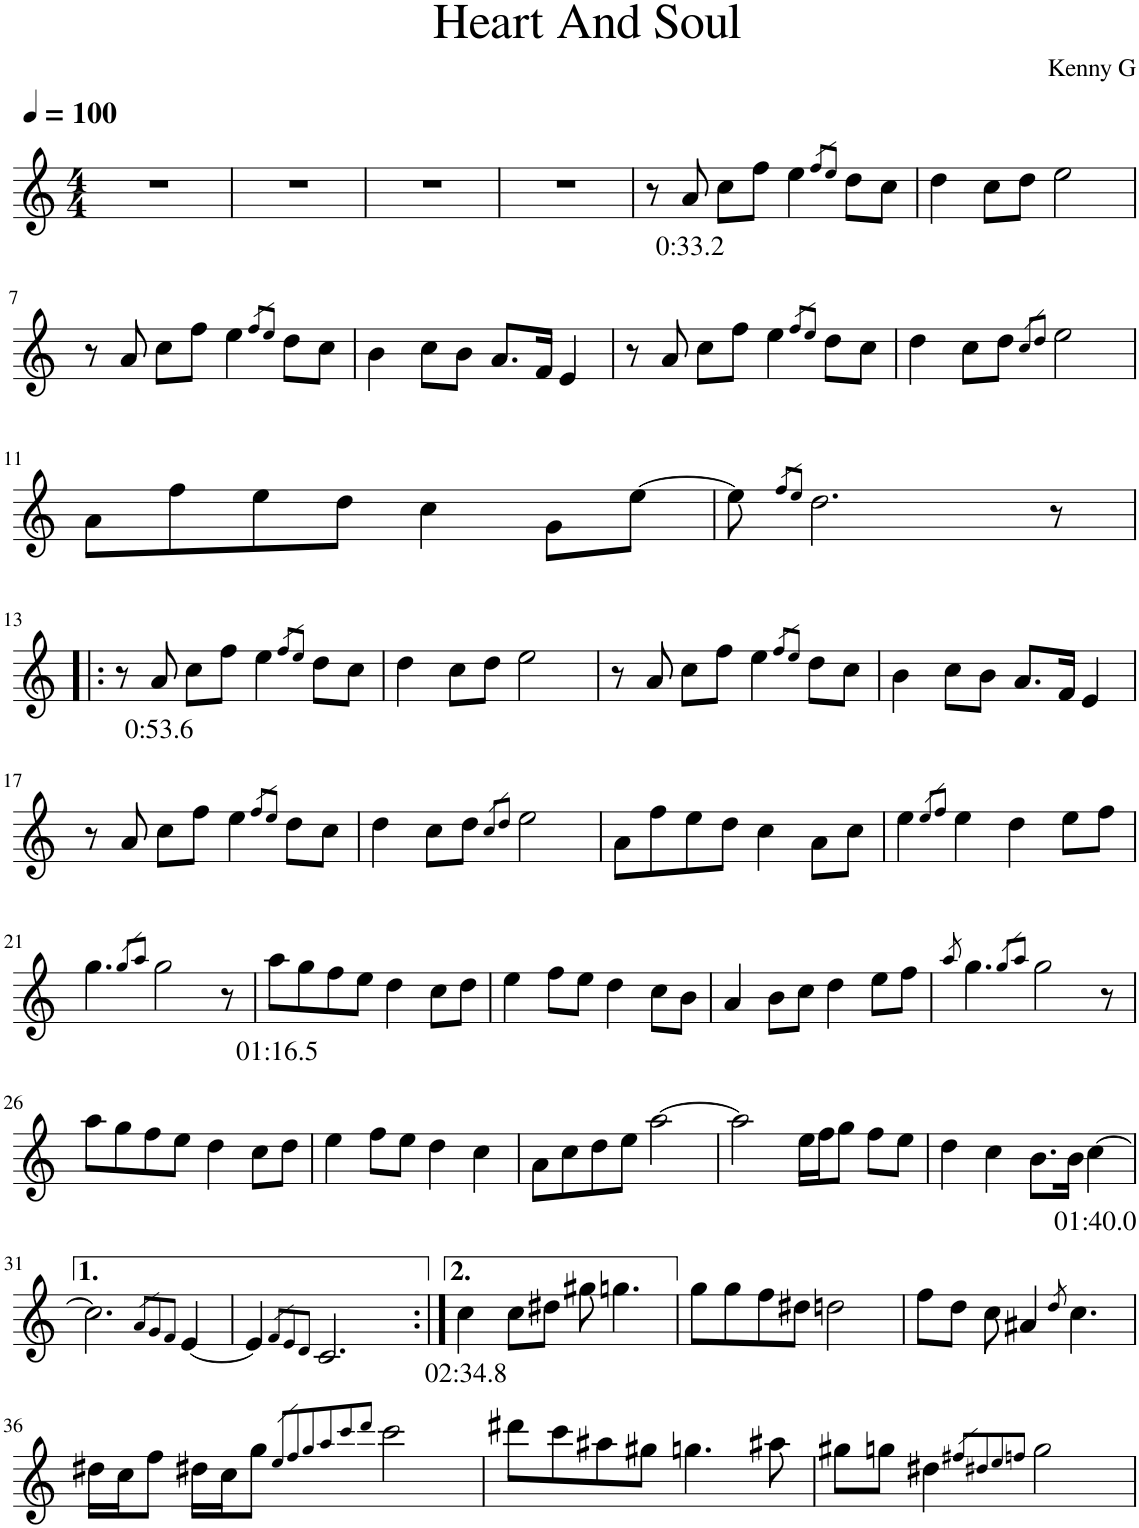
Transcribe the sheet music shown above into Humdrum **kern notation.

**kern	**text
*part1	*part1
*staff1	*staff1
*I"Piano	*
*I'Pno.	*
*clefG2	*
*k[]	*
*M4/4	*
*MM100	*
=1	=1
1r	.
=2	=2
1r	.
=3	=3
1r	.
=4	=4
1r	.
=5	=5
8r	.
!	!LO:LY:b
8a/	0:33.2
8cc\L	.
8ff\J	.
4ee\	.
8qff/L	.
8qee/J	.
8dd\L	.
8cc\J	.
=6	=6
4dd\	.
8cc\L	.
8dd\J	.
2ee\	.
!!LO:LB:g=z
=7	=7
8r	.
8a/	.
8cc\L	.
8ff\J	.
4ee\	.
8qff/L	.
8qee/J	.
8dd\L	.
8cc\J	.
=8	=8
4b\	.
8cc\L	.
8b\J	.
8.a/L	.
16f/Jk	.
4e/	.
=9	=9
8r	.
8a/	.
8cc\L	.
8ff\J	.
4ee\	.
8qff/L	.
8qee/J	.
8dd\L	.
8cc\J	.
=10	=10
4dd\	.
8cc\L	.
8dd\J	.
8qcc/L	.
8qdd/J	.
2ee\	.
!!LO:LB:g=z
=11	=11
8a\L	.
8ff\	.
8ee\	.
8dd\J	.
4cc\	.
8g\L	.
[8ee\J	.
=12	=12
8ee\]	.
8qff/L	.
8qee/J	.
2.dd\	.
8r	.
!!LO:LB:g=z
=13!|:	=13!|:
8r	.
!	!LO:LY:b
8a/	0:53.6
8cc\L	.
8ff\J	.
4ee\	.
8qff/L	.
8qee/J	.
8dd\L	.
8cc\J	.
=14	=14
4dd\	.
8cc\L	.
8dd\J	.
2ee\	.
=15	=15
8r	.
8a/	.
8cc\L	.
8ff\J	.
4ee\	.
8qff/L	.
8qee/J	.
8dd\L	.
8cc\J	.
=16	=16
4b\	.
8cc\L	.
8b\J	.
8.a/L	.
16f/Jk	.
4e/	.
!!LO:LB:g=z
=17	=17
8r	.
8a/	.
8cc\L	.
8ff\J	.
4ee\	.
8qff/L	.
8qee/J	.
8dd\L	.
8cc\J	.
=18	=18
4dd\	.
8cc\L	.
8dd\J	.
8qcc/L	.
8qdd/J	.
2ee\	.
=19	=19
8a\L	.
8ff\	.
8ee\	.
8dd\J	.
4cc\	.
8a\L	.
8cc\J	.
=20	=20
4ee\	.
8qee/L	.
8qff/J	.
4ee\	.
4dd\	.
8ee\L	.
8ff\J	.
!!LO:LB:g=z
=21	=21
4.gg\	.
8qgg/L	.
8qaa/J	.
2gg\	.
8r	.
=22	=22
!	!LO:LY:b
8aa\L	01:16.5
8gg\	.
8ff\	.
8ee\J	.
4dd\	.
8cc\L	.
8dd\J	.
=23	=23
4ee\	.
8ff\L	.
8ee\J	.
4dd\	.
8cc\L	.
8b\J	.
=24	=24
4a/	.
8b\L	.
8cc\J	.
4dd\	.
8ee\L	.
8ff\J	.
=25	=25
8qaa/	.
4.gg\	.
8qgg/L	.
8qaa/J	.
2gg\	.
8r	.
!!LO:LB:g=z
=26	=26
8aa\L	.
8gg\	.
8ff\	.
8ee\J	.
4dd\	.
8cc\L	.
8dd\J	.
=27	=27
4ee\	.
8ff\L	.
8ee\J	.
4dd\	.
4cc\	.
=28	=28
8a\L	.
8cc\	.
8dd\	.
8ee\J	.
[2aa\	.
=29	=29
2aa\]	.
16ee\LL	.
16ff\J	.
8gg\J	.
8ff\L	.
8ee\J	.
=30	=30
4dd\	.
4cc\	.
8.b\L	.
16b\Jk	.
!	!LO:LY:b
[4cc\	01:40.0
!!LO:LB:g=z
=31	=31
2.cc\]	.
8qa/L	.
8qg/	.
8qf/J	.
[4e/	.
=32	=32
4e/]	.
8qf/L	.
8qe/	.
8qd/J	.
2.c/	.
=33:|!	=33:|!
!	!LO:LY:b
4cc\	02:34.8
8cc\L	.
8dd#X\J	.
8gg#X\	.
4.ggn\	.
=34	=34
8gg\L	.
8gg\	.
8ff\	.
8dd#X\J	.
2ddn\	.
=35	=35
8ff\L	.
8dd\J	.
8cc\	.
4a#X/	.
8qdd/	.
4.cc\	.
!!LO:LB:g=z
=36	=36
16dd#X\LL	.
16cc\J	.
8ff\J	.
16dd#X\LL	.
16cc\J	.
8gg\J	.
8qee/L	.
8qff/	.
8qgg/	.
8qaa/	.
8qccc/	.
8qddd/J	.
2ccc\	.
=37	=37
8ddd#X\L	.
8ccc\	.
8aa#X\	.
8gg#X\J	.
4.ggn\	.
8aa#X\	.
=38	=38
8gg#X\L	.
8ggn\J	.
4dd#X\	.
8qff#X/L	.
8qdd#X/	.
8qee/	.
8qffn/J	.
2gg\	.
=	=
*-	*-
